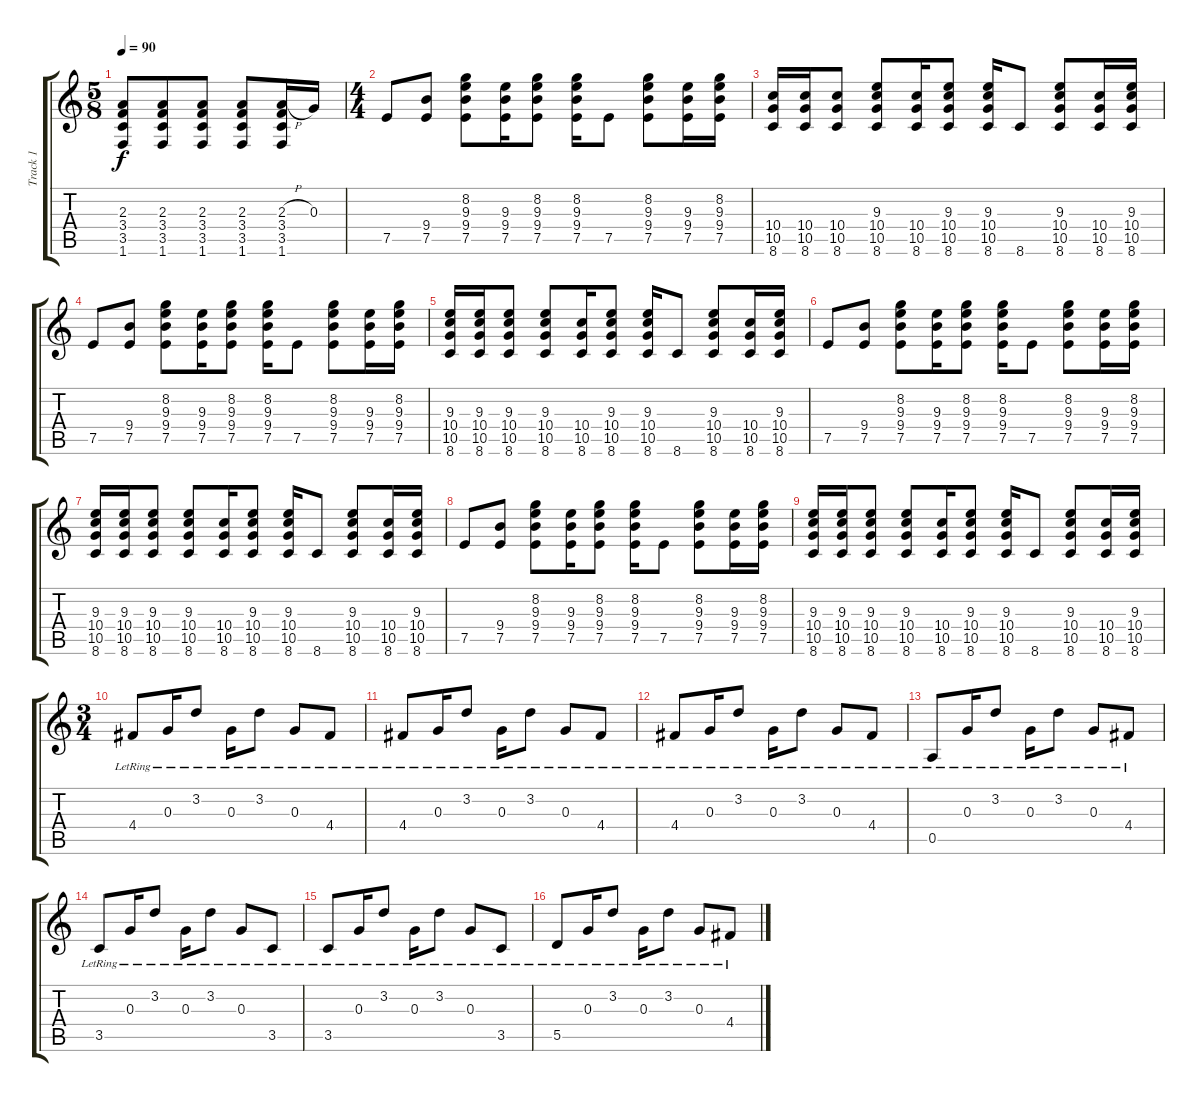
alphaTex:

\track ("Track 1" "Track 1") {instrument acousticguitarnylon}
\staff {score tabs}
\tuning (E4 B3 G3 D3 A2 E2) {hide}
\ts (5 8)
\tempo 90
\clef g2
\ks c
(2.3 3.4 3.5 1.6).8{dy f} (2.3 3.4 3.5 1.6).8 (2.3 3.4 3.5 1.6).8 (2.3 3.4 3.5 1.6).8 (2.3{h} 3.4 3.5 1.6).16 0.3.16 |
\ts (4 4)
7.5.8 (9.4 7.5).8 (8.2 9.3 9.4 7.5).8 (9.3 9.4 7.5).16 (8.2 9.3 9.4 7.5).8 (8.2 9.3 9.4 7.5).16 7.5.8 (8.2 9.3 9.4 7.5).8 (9.3 9.4 7.5).16 (8.2 9.3 9.4 7.5).16 |
(10.4 10.5 8.6).16 (10.4 10.5 8.6).16 (10.4 10.5 8.6).8 (9.3 10.4 10.5 8.6).8 (10.4 10.5 8.6).16 (9.3 10.4 10.5 8.6).8 (9.3 10.4 10.5 8.6).16 8.6.8 (9.3 10.4 10.5 8.6).8 (10.4 10.5 8.6).16 (9.3 10.4 10.5 8.6).16 |
7.5.8 (9.4 7.5).8 (8.2 9.3 9.4 7.5).8 (9.3 9.4 7.5).16 (8.2 9.3 9.4 7.5).8 (8.2 9.3 9.4 7.5).16 7.5.8 (8.2 9.3 9.4 7.5).8 (9.3 9.4 7.5).16 (8.2 9.3 9.4 7.5).16 |
(9.3 10.4 10.5 8.6).16 (9.3 10.4 10.5 8.6).16 (9.3 10.4 10.5 8.6).8 (9.3 10.4 10.5 8.6).8 (10.4 10.5 8.6).16 (9.3 10.4 10.5 8.6).8 (9.3 10.4 10.5 8.6).16 8.6.8 (9.3 10.4 10.5 8.6).8 (10.4 10.5 8.6).16 (9.3 10.4 10.5 8.6).16 |
7.5.8 (9.4 7.5).8 (8.2 9.3 9.4 7.5).8 (9.3 9.4 7.5).16 (8.2 9.3 9.4 7.5).8 (8.2 9.3 9.4 7.5).16 7.5.8 (8.2 9.3 9.4 7.5).8 (9.3 9.4 7.5).16 (8.2 9.3 9.4 7.5).16 |
(9.3 10.4 10.5 8.6).16 (9.3 10.4 10.5 8.6).16 (9.3 10.4 10.5 8.6).8 (9.3 10.4 10.5 8.6).8 (10.4 10.5 8.6).16 (9.3 10.4 10.5 8.6).8 (9.3 10.4 10.5 8.6).16 8.6.8 (9.3 10.4 10.5 8.6).8 (10.4 10.5 8.6).16 (9.3 10.4 10.5 8.6).16 |
7.5.8 (9.4 7.5).8 (8.2 9.3 9.4 7.5).8 (9.3 9.4 7.5).16 (8.2 9.3 9.4 7.5).8 (8.2 9.3 9.4 7.5).16 7.5.8 (8.2 9.3 9.4 7.5).8 (9.3 9.4 7.5).16 (8.2 9.3 9.4 7.5).16 |
(9.3 10.4 10.5 8.6).16 (9.3 10.4 10.5 8.6).16 (9.3 10.4 10.5 8.6).8 (9.3 10.4 10.5 8.6).8 (10.4 10.5 8.6).16 (9.3 10.4 10.5 8.6).8 (9.3 10.4 10.5 8.6).16 8.6.8 (9.3 10.4 10.5 8.6).8 (10.4 10.5 8.6).16 (9.3 10.4 10.5 8.6).16 |
\ts (3 4)
4.4{lr}.8 0.3{lr}.16 3.2{lr}.8 0.3{lr}.16 3.2{lr}.8 0.3{lr}.8 4.4{lr}.8 |
4.4{lr}.8 0.3{lr}.16 3.2{lr}.8 0.3{lr}.16 3.2{lr}.8 0.3{lr}.8 4.4{lr}.8 |
4.4{lr}.8 0.3{lr}.16 3.2{lr}.8 0.3{lr}.16 3.2{lr}.8 0.3{lr}.8 4.4{lr}.8 |
0.5{lr}.8 0.3{lr}.16 3.2{lr}.8 0.3{lr}.16 3.2{lr}.8 0.3{lr}.8 4.4{lr}.8 |
3.5{lr}.8 0.3{lr}.16 3.2{lr}.8 0.3{lr}.16 3.2{lr}.8 0.3{lr}.8 3.5{lr}.8 |
3.5{lr}.8 0.3{lr}.16 3.2{lr}.8 0.3{lr}.16 3.2{lr}.8 0.3{lr}.8 3.5{lr}.8 |
5.5{lr}.8 0.3{lr}.16 3.2{lr}.8 0.3{lr}.16 3.2{lr}.8 0.3{lr}.8 4.4{lr}.8
